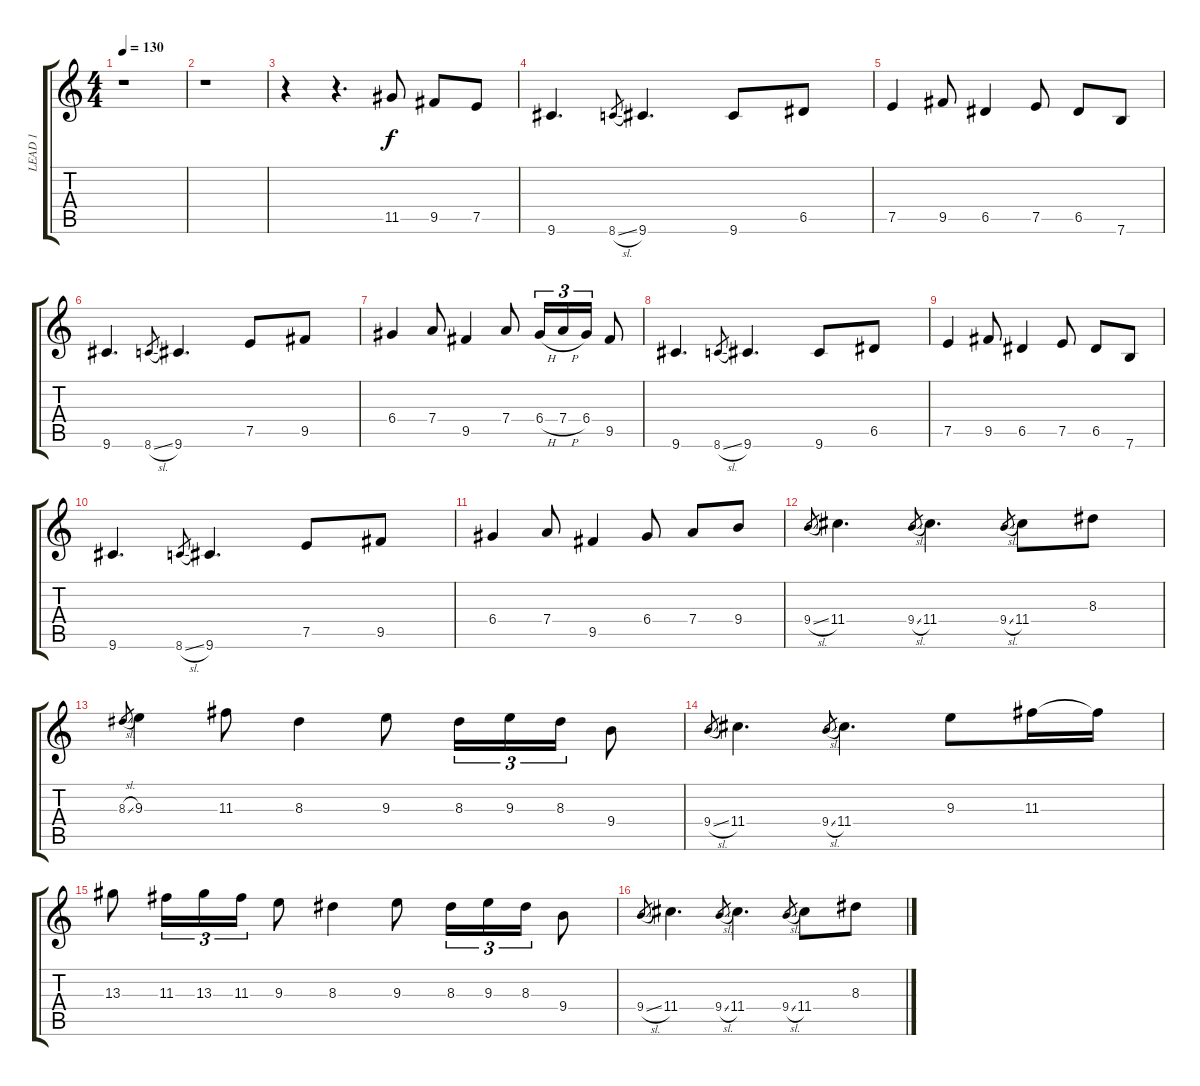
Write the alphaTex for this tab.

\track ("LEAD 1" "LEAD 1") {instrument distortionguitar}
\staff {score tabs}
\tuning (E4 B3 G3 D3 A2 E2) {hide}
\ts (4 4)
\tempo 130
\clef g2
\ks c
r.1{dy f} |
r.1 |
r.4 r.4{d} 11.5.8{volume 16} 9.5.8 7.5.8 |
9.6.4{d} 8.6{sl}.8{gr} 9.6.4{d} 9.6.8 6.5.8 |
7.5.4 9.5.8 6.5.4 7.5.8 6.5.8 7.6.8 |
9.6.4{d} 8.6{sl}.8{gr} 9.6.4{d} 7.5.8 9.5.8 |
6.4.4 7.4.8 9.5.4 7.4.8 6.4{h}.16{tu (3 2)} 7.4{h}.16{tu (3 2)} 6.4.16{tu (3 2)} 9.5.8 |
9.6.4{d} 8.6{sl}.8{gr} 9.6.4{d} 9.6.8 6.5.8 |
7.5.4 9.5.8 6.5.4 7.5.8 6.5.8 7.6.8 |
9.6.4{d} 8.6{sl}.8{gr} 9.6.4{d} 7.5.8 9.5.8 |
6.4.4 7.4.8 9.5.4 6.4.8 7.4.8 9.4.8 |
9.4{sl}.8{gr} 11.4.4{d} 9.4{sl}.8{gr} 11.4.4{d} 9.4{sl}.8{gr} 11.4.8 8.3.8 |
8.3{sl}.8{gr} 9.3.4 11.3.8 8.3.4 9.3.8 8.3.16{tu (3 2)} 9.3.16{tu (3 2)} 8.3.16{tu (3 2)} 9.4.8 |
9.4{sl}.8{gr} 11.4.4{d} 9.4{sl}.8{gr} 11.4.4{d} 9.3.8 11.3.16 11.3{t}.16 |
13.3.8 11.3.16{tu (3 2)} 13.3.16{tu (3 2)} 11.3.16{tu (3 2)} 9.3.8 8.3.4 9.3.8 8.3.16{tu (3 2)} 9.3.16{tu (3 2)} 8.3.16{tu (3 2)} 9.4.8 |
9.4{sl}.8{gr} 11.4.4{d} 9.4{sl}.8{gr} 11.4.4{d} 9.4{sl}.8{gr} 11.4.8 8.3.8
